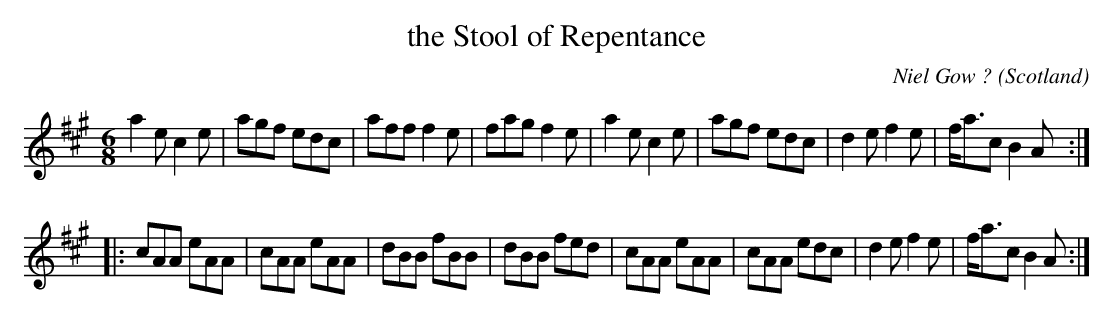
X:1
T:the Stool of Repentance
O:Scotland
M:6/8
C:Niel Gow ?
K:A
a2e c2e | agf edc | aff f2e | fag f2e |\
a2e c2e | agf edc | d2e f2e |f<ac B2A :|
|:\
cAA eAA | cAA eAA | dBB fBB | dBB fed | \
cAA eAA | cAA edc | d2e f2e | f<ac B2A :|
